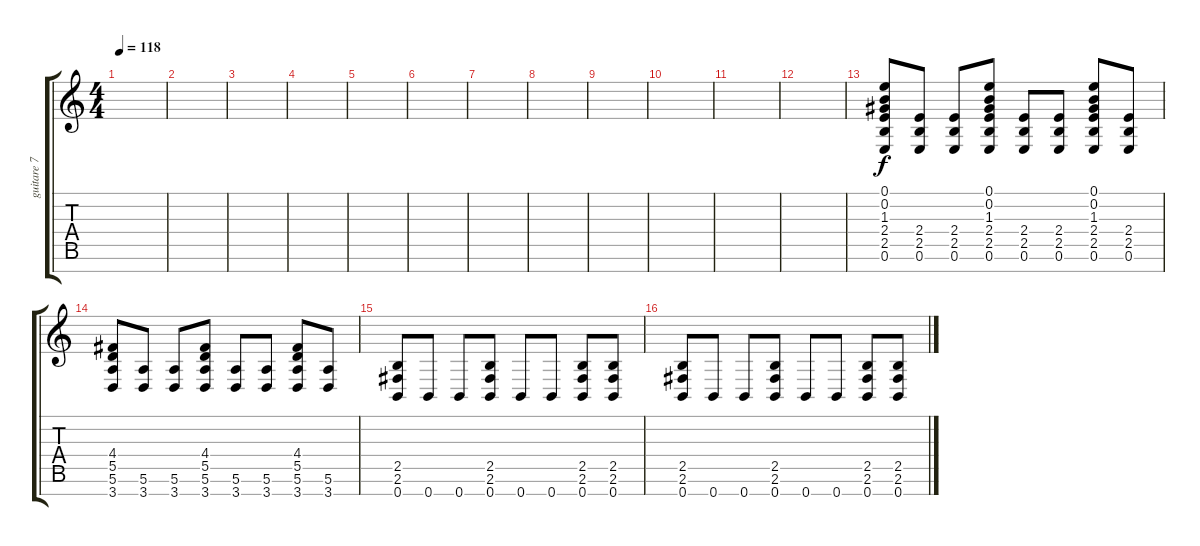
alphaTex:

\track ("guitare 7 cordes" "guitare 7 ") {instrument distortionguitar}
\staff {score tabs}
\tuning (E4 B3 G3 D3 A2 E2 B1) {hide}
\ts (4 4)
\tempo 118
\clef g2
\ks c
|
|
|
|
|
|
|
|
|
|
|
|
(0.1 0.2 1.3 2.4 2.5 0.6).8 (2.4 2.5 0.6).8 (2.4 2.5 0.6).8 (0.1 0.2 1.3 2.4 2.5 0.6).8 (2.4 2.5 0.6).8 (2.4 2.5 0.6).8 (0.1 0.2 1.3 2.4 2.5 0.6).8 (2.4 2.5 0.6).8 |
(4.4 5.5 5.6 3.7).8 (5.6 3.7).8 (5.6 3.7).8 (4.4 5.5 5.6 3.7).8 (5.6 3.7).8 (5.6 3.7).8 (4.4 5.5 5.6 3.7).8 (5.6 3.7).8 |
(2.5 2.6 0.7).8 0.7.8 0.7.8 (2.5 2.6 0.7).8 0.7.8 0.7.8 (2.5 2.6 0.7).8 (2.5 2.6 0.7).8 |
(2.5 2.6 0.7).8 0.7.8 0.7.8 (2.5 2.6 0.7).8 0.7.8 0.7.8 (2.5 2.6 0.7).8 (2.5 2.6 0.7).8
